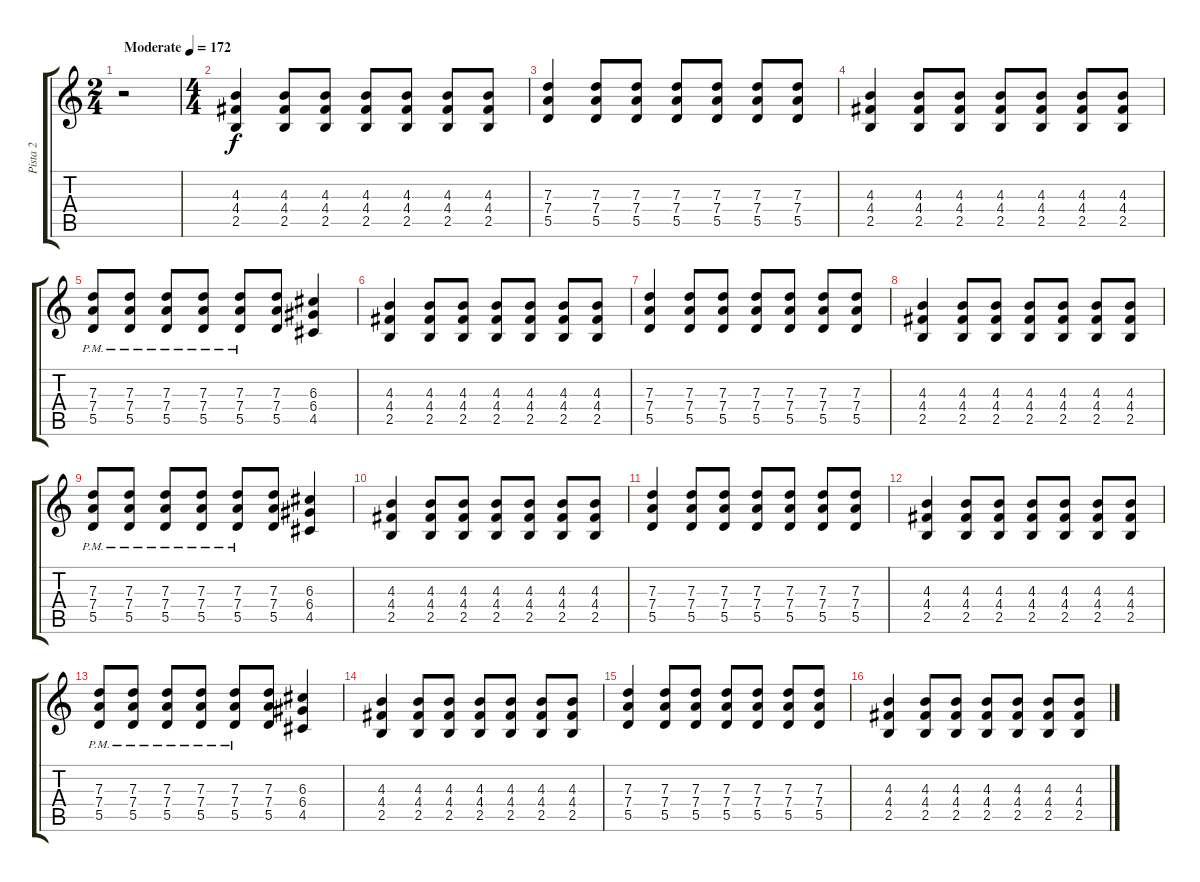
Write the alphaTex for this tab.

\track ("Pista 2" "Pista 2") {instrument overdrivenguitar}
\staff {score tabs}
\tuning (E4 B3 G3 D3 A2 E2) {hide}
\ts (2 4)
\tempo (172 "Moderate")
\clef g2
\ks c
r.2{dy f instrument overdrivenguitar} |
\ts (4 4)
(4.3 4.4 2.5).4 (4.3 4.4 2.5).8 (4.3 4.4 2.5).8 (4.3 4.4 2.5).8 (4.3 4.4 2.5).8 (4.3 4.4 2.5).8 (4.3 4.4 2.5).8 |
(7.3 7.4 5.5).4 (7.3 7.4 5.5).8 (7.3 7.4 5.5).8 (7.3 7.4 5.5).8 (7.3 7.4 5.5).8 (7.3 7.4 5.5).8 (7.3 7.4 5.5).8 |
(4.3 4.4 2.5).4 (4.3 4.4 2.5).8 (4.3 4.4 2.5).8 (4.3 4.4 2.5).8 (4.3 4.4 2.5).8 (4.3 4.4 2.5).8 (4.3 4.4 2.5).8 |
(7.3 7.4{pm} 5.5{pm}).8 (7.3 7.4{pm} 5.5{pm}).8 (7.3 7.4{pm} 5.5{pm}).8 (7.3 7.4{pm} 5.5{pm}).8 (7.3 7.4{pm} 5.5{pm}).8 (7.3 7.4 5.5).8 (6.3 6.4 4.5).4 |
(4.3 4.4 2.5).4 (4.3 4.4 2.5).8 (4.3 4.4 2.5).8 (4.3 4.4 2.5).8 (4.3 4.4 2.5).8 (4.3 4.4 2.5).8 (4.3 4.4 2.5).8 |
(7.3 7.4 5.5).4 (7.3 7.4 5.5).8 (7.3 7.4 5.5).8 (7.3 7.4 5.5).8 (7.3 7.4 5.5).8 (7.3 7.4 5.5).8 (7.3 7.4 5.5).8 |
(4.3 4.4 2.5).4 (4.3 4.4 2.5).8 (4.3 4.4 2.5).8 (4.3 4.4 2.5).8 (4.3 4.4 2.5).8 (4.3 4.4 2.5).8 (4.3 4.4 2.5).8 |
(7.3 7.4{pm} 5.5{pm}).8 (7.3 7.4{pm} 5.5{pm}).8 (7.3 7.4{pm} 5.5{pm}).8 (7.3 7.4{pm} 5.5{pm}).8 (7.3 7.4{pm} 5.5{pm}).8 (7.3 7.4 5.5).8 (6.3 6.4 4.5).4 |
(4.3 4.4 2.5).4 (4.3 4.4 2.5).8 (4.3 4.4 2.5).8 (4.3 4.4 2.5).8 (4.3 4.4 2.5).8 (4.3 4.4 2.5).8 (4.3 4.4 2.5).8 |
(7.3 7.4 5.5).4 (7.3 7.4 5.5).8 (7.3 7.4 5.5).8 (7.3 7.4 5.5).8 (7.3 7.4 5.5).8 (7.3 7.4 5.5).8 (7.3 7.4 5.5).8 |
(4.3 4.4 2.5).4 (4.3 4.4 2.5).8 (4.3 4.4 2.5).8 (4.3 4.4 2.5).8 (4.3 4.4 2.5).8 (4.3 4.4 2.5).8 (4.3 4.4 2.5).8 |
(7.3 7.4{pm} 5.5{pm}).8 (7.3 7.4{pm} 5.5{pm}).8 (7.3 7.4{pm} 5.5{pm}).8 (7.3 7.4{pm} 5.5{pm}).8 (7.3 7.4{pm} 5.5{pm}).8 (7.3 7.4 5.5).8 (6.3 6.4 4.5).4 |
(4.3 4.4 2.5).4 (4.3 4.4 2.5).8 (4.3 4.4 2.5).8 (4.3 4.4 2.5).8 (4.3 4.4 2.5).8 (4.3 4.4 2.5).8 (4.3 4.4 2.5).8 |
(7.3 7.4 5.5).4 (7.3 7.4 5.5).8 (7.3 7.4 5.5).8 (7.3 7.4 5.5).8 (7.3 7.4 5.5).8 (7.3 7.4 5.5).8 (7.3 7.4 5.5).8 |
(4.3 4.4 2.5).4 (4.3 4.4 2.5).8 (4.3 4.4 2.5).8 (4.3 4.4 2.5).8 (4.3 4.4 2.5).8 (4.3 4.4 2.5).8 (4.3 4.4 2.5).8
